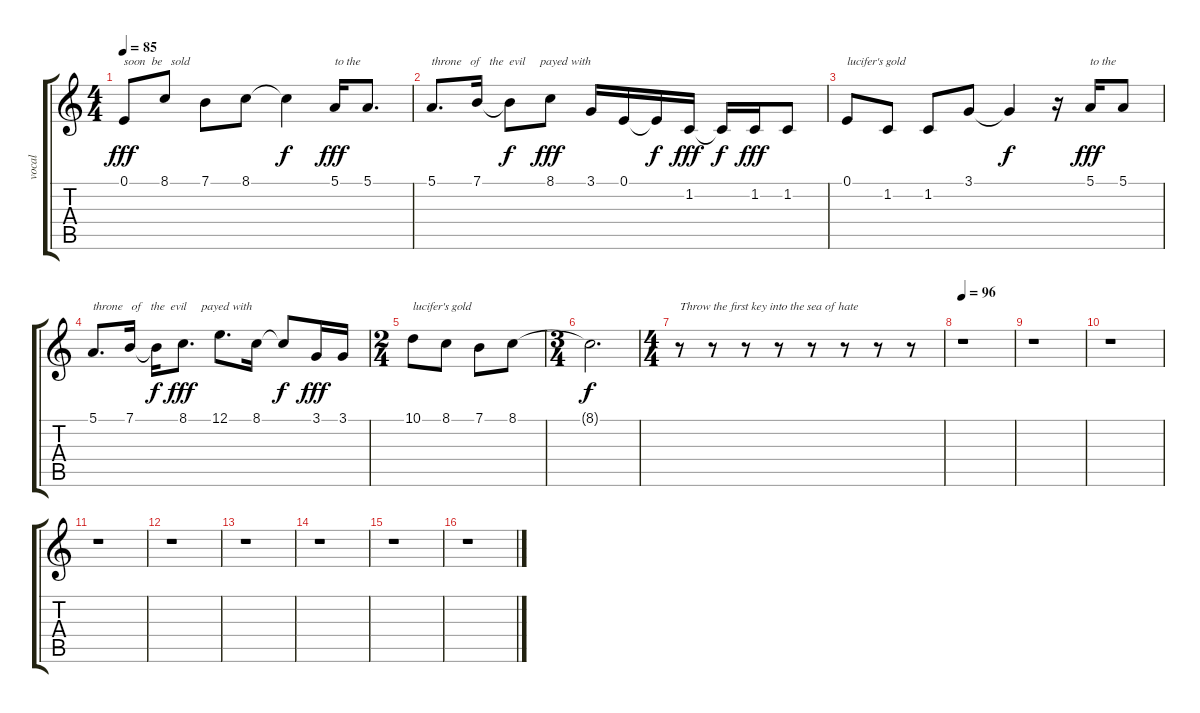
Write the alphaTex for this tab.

\track ("vocal" "vocal") {instrument trumpet}
\staff {score tabs}
\tuning (E4 B3 G3 D3 A2 E2) {hide}
\ts (4 4)
\tempo 85
\clef g2
\ks c
0.1.8{txt "soon  be   sold" dy fff} 8.1.8 7.1.8 8.1.8 8.1{t}.4{dy f} 5.1.16{txt "to the" dy fff} 5.1.8{d} |
5.1.8{d txt "throne   of   the  evil     payed with"} 7.1.16 7.1{t}.8{dy f} 8.1.8{dy fff} 3.1.16 0.1.16 0.1{t}.16{dy f} 1.2.16{dy fff} 1.2{t}.16{dy f} 1.2.16{dy fff} 1.2.8 |
0.1.8{txt "lucifer's gold"} 1.2.8 1.2.8 3.1.8 3.1{t}.4{dy f} r.16 5.1.16{txt "to the" dy fff} 5.1.8 |
5.1.8{d txt "throne   of   the  evil     payed with"} 7.1.16 7.1{t}.16{dy f} 8.1.8{d dy fff} 12.1.8{d} 8.1.16 8.1{t}.8{dy f} 3.1.16{dy fff} 3.1.16 |
\ts (2 4)
10.1.8{txt "lucifer's gold"} 8.1.8 7.1.8 8.1.8 |
\ts (3 4)
8.1{t}.2{d dy f} |
\ts (4 4)
r.8{txt "Throw the first key into the sea of hate"} r.8 r.8 r.8 r.8 r.8 r.8 r.8 |
\tempo 96
r.1 |
r.1 |
r.1 |
r.1 |
r.1 |
r.1 |
r.1 |
r.1 |
r.1
